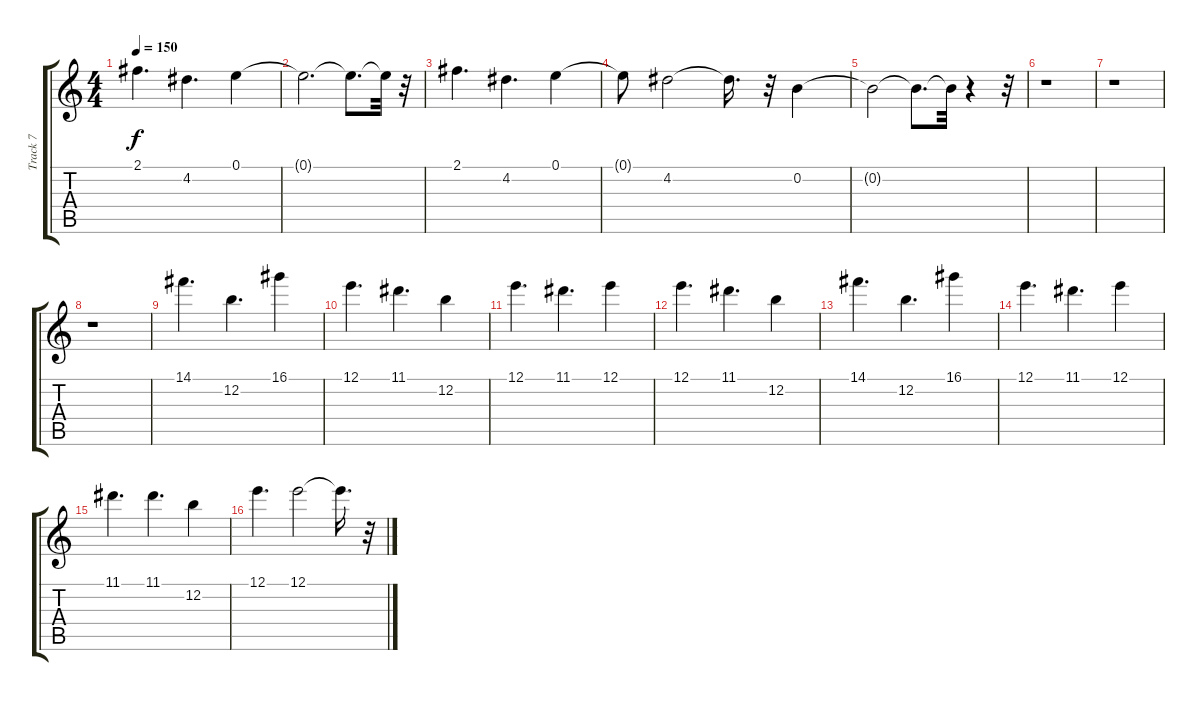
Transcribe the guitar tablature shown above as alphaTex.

\track ("Track 7" "Track 7") {instrument electricguitarclean}
\staff {score tabs}
\tuning (E4 B3 G3 D3 A2 E2) {hide}
\ts (4 4)
\tempo 150
\clef g2
\ks c
2.1.4{d dy f balance 8} 4.2.4{d balance 10} 0.1.4{balance 12} |
0.1{t}.2{d} 0.1{t}.8{d} 0.1{t}.32 r.32 |
2.1.4{d balance 9} 4.2.4{d balance 6} 0.1.4{balance 4} |
0.1{t}.8 4.2.2{balance 2} 4.2{t}.16{d} r.32 0.2.4{balance 6} |
0.2{t}.2 0.2{t}.8{d} 0.2{t}.32 r.4 r.32 |
r.1 |
r.1 |
r.1 |
14.1.4{d balance 14} 12.2.4{d balance 10} 16.1.4{balance 12} |
12.1.4{d balance 14} 11.1.4{d balance 12} 12.2.4{balance 10} |
12.1.4{d balance 9} 11.1.4{d balance 6} 12.1.4{balance 4} |
12.1.4{d balance 2} 11.1.4{d balance 4} 12.2.4{balance 6} |
14.1.4{d balance 8} 12.2.4{d balance 10} 16.1.4{balance 12} |
12.1.4{d balance 14} 11.1.4{d balance 12} 12.1.4{balance 10} |
11.1.4{d balance 9} 11.1.4{d balance 6} 12.2.4{balance 4} |
12.1.4{d balance 2} 12.1.2{balance 4} 12.1{t}.16{d} r.32
